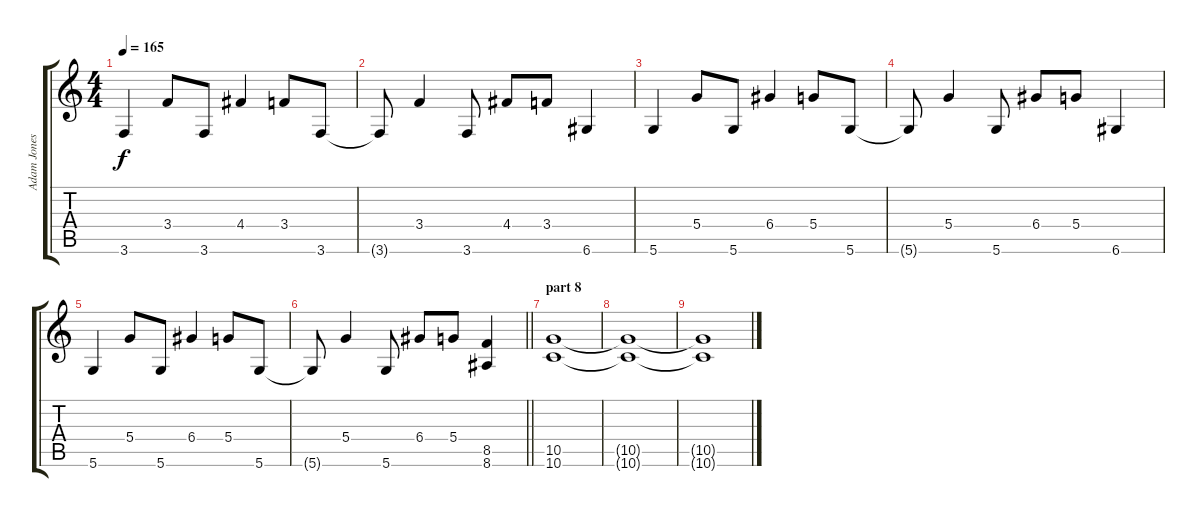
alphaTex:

\track ("Adam Jones / guitar" "Adam Jones") {instrument distortionguitar}
\staff {score tabs}
\tuning (E4 B3 G3 D3 A2 D2) {hide}
\ts (4 4)
\tempo 165
\clef g2
\ks c
3.6.4{dy f} 3.4.8 3.6.8 4.4.4 3.4.8 3.6.8 |
3.6{t}.8 3.4.4 3.6.8 4.4.8 3.4.8 6.6.4 |
5.6.4 5.4.8 5.6.8 6.4.4 5.4.8 5.6.8 |
5.6{t}.8 5.4.4 5.6.8 6.4.8 5.4.8 6.6.4 |
5.6.4 5.4.8 5.6.8 6.4.4 5.4.8 5.6.8 |
\barLineRight lightlight
5.6{t}.8 5.4.4 5.6.8 6.4.8 5.4.8 (8.5 8.6).4 |
\section ("" "part 8")
(10.5 10.6).1 |
(10.5{t} 10.6{t}).1{volume 0} |
(10.5{t} 10.6{t}).1
